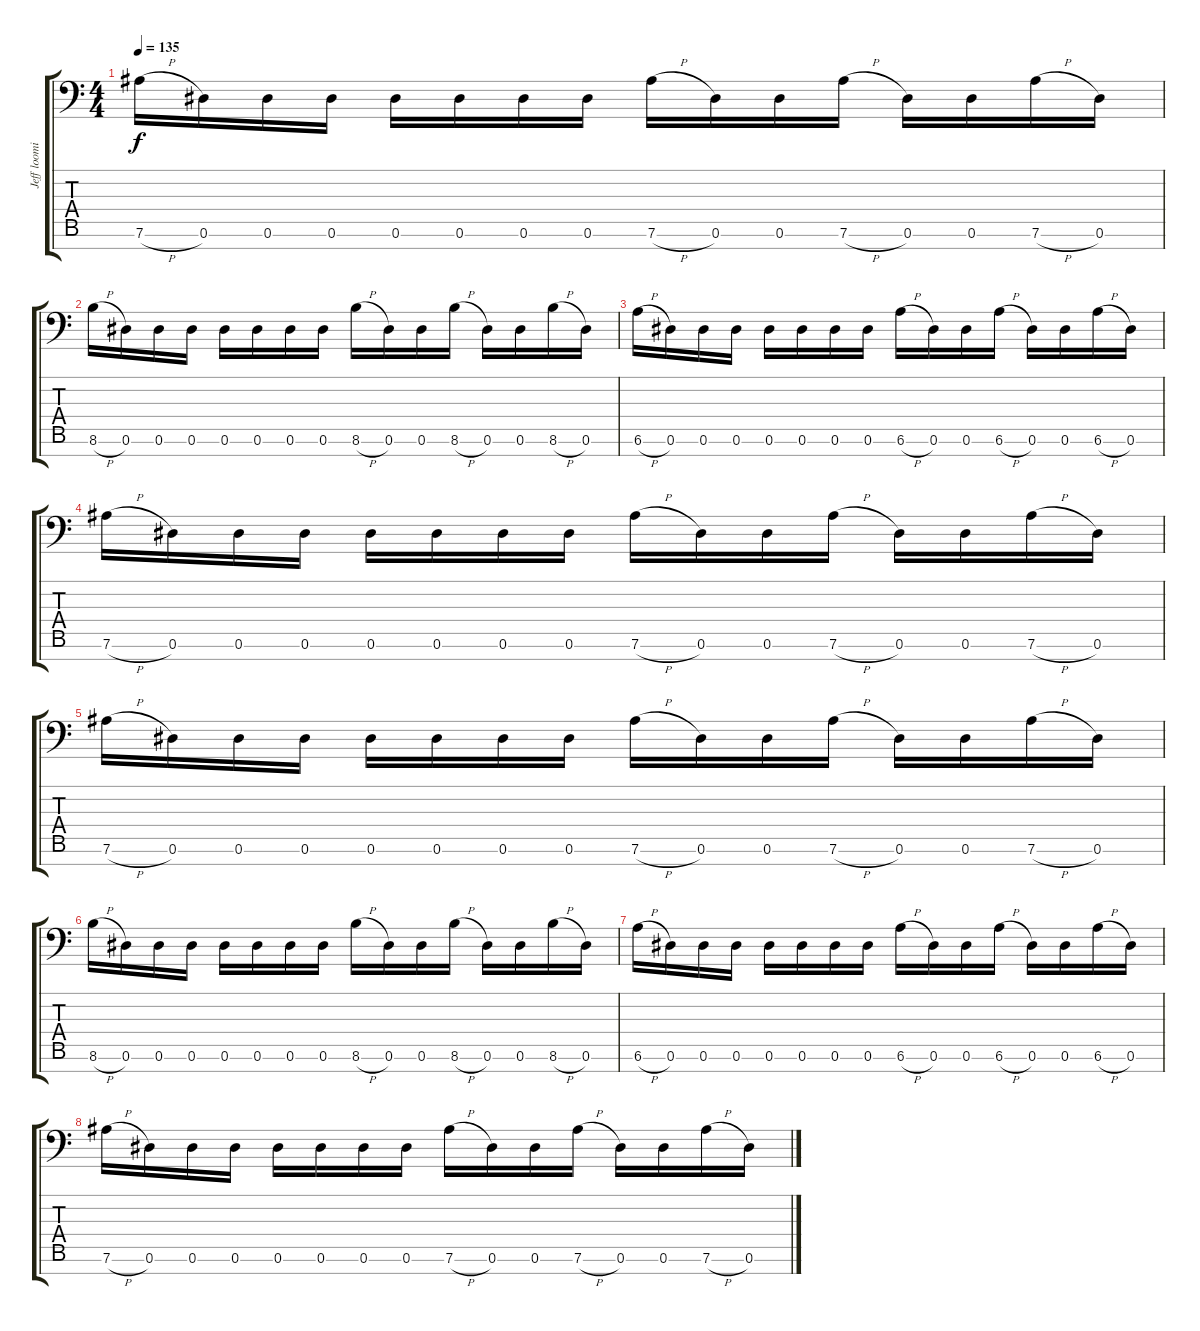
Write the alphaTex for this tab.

\track ("Jeff loomis Rythem" "Jeff loomi") {instrument distortionguitar}
\staff {score tabs}
\tuning (Eb4 Bb3 Gb3 Db3 Ab2 Eb2 Bb1) {hide}
\ts (4 4)
\tempo 135
\clef f4
\ks c
7.6{h}.16{dy f} 0.6.16 0.6.16 0.6.16 0.6.16 0.6.16 0.6.16 0.6.16 7.6{h}.16 0.6.16 0.6.16 7.6{h}.16 0.6.16 0.6.16 7.6{h}.16 0.6.16 |
8.6{h}.16 0.6.16 0.6.16 0.6.16 0.6.16 0.6.16 0.6.16 0.6.16 8.6{h}.16 0.6.16 0.6.16 8.6{h}.16 0.6.16 0.6.16 8.6{h}.16 0.6.16 |
6.6{h}.16 0.6.16 0.6.16 0.6.16 0.6.16 0.6.16 0.6.16 0.6.16 6.6{h}.16 0.6.16 0.6.16 6.6{h}.16 0.6.16 0.6.16 6.6{h}.16 0.6.16 |
7.6{h}.16 0.6.16 0.6.16 0.6.16 0.6.16 0.6.16 0.6.16 0.6.16 7.6{h}.16 0.6.16 0.6.16 7.6{h}.16 0.6.16 0.6.16 7.6{h}.16 0.6.16 |
7.6{h}.16 0.6.16 0.6.16 0.6.16 0.6.16 0.6.16 0.6.16 0.6.16 7.6{h}.16 0.6.16 0.6.16 7.6{h}.16 0.6.16 0.6.16 7.6{h}.16 0.6.16 |
8.6{h}.16 0.6.16 0.6.16 0.6.16 0.6.16 0.6.16 0.6.16 0.6.16 8.6{h}.16 0.6.16 0.6.16 8.6{h}.16 0.6.16 0.6.16 8.6{h}.16 0.6.16 |
6.6{h}.16 0.6.16 0.6.16 0.6.16 0.6.16 0.6.16 0.6.16 0.6.16 6.6{h}.16 0.6.16 0.6.16 6.6{h}.16 0.6.16 0.6.16 6.6{h}.16 0.6.16 |
7.6{h}.16 0.6.16 0.6.16 0.6.16 0.6.16 0.6.16 0.6.16 0.6.16 7.6{h}.16 0.6.16 0.6.16 7.6{h}.16 0.6.16 0.6.16 7.6{h}.16 0.6.16
